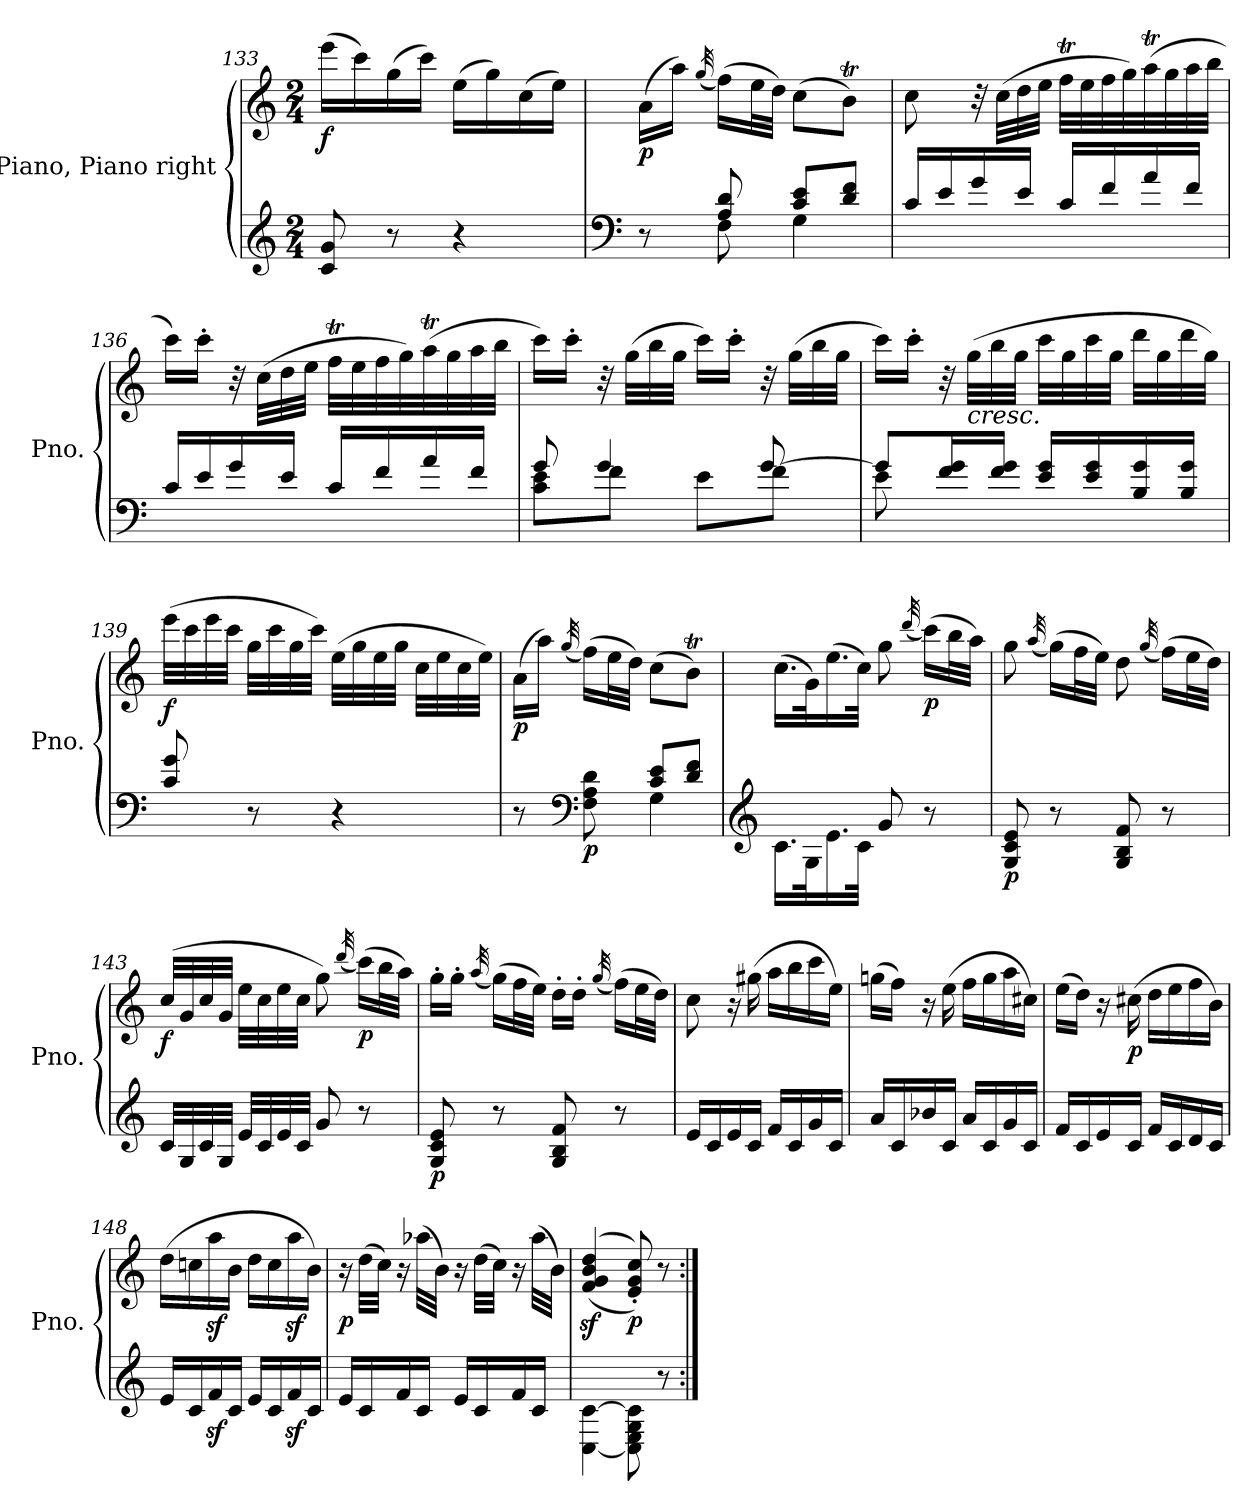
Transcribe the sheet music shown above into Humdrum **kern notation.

**kern	**kern	**dynam
*part1	*part1	*part1
*staff2	*staff1	*staff1/2
*I"Piano, Piano right	*	*
*I'Pno.	*	*
*clefG2	*clefG2	*
*k[]	*k[]	*
*M2/4	*M2/4	*
=133	=133	=133
!	!	!LO:DY:b
8c/ 8g/	(>16eee\LL	f
.	16ccc\)	.
8r	(>16gg\	.
.	16ccc\JJ)	.
4r	(>16ee\LL	.
.	16gg\)	.
.	(>16cc\	.
.	16ee\JJ)	.
=134	=134	=134
*clefF4	*	*
*^	*	*
!	!	!	!LO:DY:b
8r	8ryy	(>16a\LL	p
.	.	16aa\JJ)	.
.	.	(<32qgg/	.
8A/ 8d/	8F\	(>16ff\LL)	.
.	.	32ee\L	.
.	.	32dd\JJJ)	.
8c/ 8e/L	4G\	(>8cc\L	.
8d/ 8f/J	.	8bt\J)	.
*v	*v	*	*
=135	=135	=135
16c/LL	8cc\	.
16e/	.	.
16g/	32r	.
.	(>32cc\LLL	.
16e/JJ	32dd\	.
.	32ee\JJJ	.
16c/LL	32ffT\LLL	.
.	32ee\	.
16f/	32ff\	.
.	32gg\)	.
16a/	(>32aaT\	.
.	32gg\	.
16f/JJ	32aa\	.
.	32bb\JJJ	.
=136	=136	=136
16c/LL	16ccc\LL)	.
16e/	16ccc'\JJ	.
16g/	32r	.
.	(>32cc\LLL	.
16e/JJ	32dd\	.
.	32ee\JJJ	.
16c/LL	32ffT\LLL	.
.	32ee\	.
16f/	32ff\	.
.	32gg\)	.
16a/	(>32aaT\	.
.	32gg\	.
16f/JJ	32aa\	.
.	32bb\JJJ	.
=137	=137	=137
*^	*	*
8g/	8c\ 8e\L	16ccc\LL)	.
.	.	16ccc'\JJ	.
4g/	8f\J	32r	.
.	.	(>32gg\LLL	.
.	.	32bb\	.
.	.	32gg\JJJ	.
.	8e\L	16ccc\LL)	.
.	.	16ccc'\JJ	.
[8g/	8f\J	32r	.
.	.	(>32gg\LLL	.
.	.	32bb\	.
.	.	32gg\JJJ	.
=138	=138	=138	=138
8g/L]	8e\	16ccc\LL)	.
.	.	16ccc'\JJ	.
16f/ 16g/L	4.ryy	32r	.
!	!	!LO:TX:b:i:t=cresc.	!
.	.	(>32gg\LLL	.
16f/ 16g/JJ	.	32bb\	.
.	.	32gg\JJJ	.
16e/ 16g/LL	.	32ccc\LLL	.
.	.	32gg\	.
16e/ 16g/	.	32ccc\	.
.	.	32gg\JJJ	.
16B/ 16g/	.	32ddd\LLL	.
.	.	32gg\	.
16B/ 16g/JJ	.	32ddd\	.
.	.	32gg\JJJ)	.
*v	*v	*	*
=139	=139	=139
!	!	!LO:DY:b
8c/ 8g/	(>32eee\LLL	f
.	32ccc\	.
.	32eee\	.
.	32ccc\JJJ	.
8r	32gg\LLL	.
.	32ccc\	.
.	32gg\	.
.	32ccc\JJJ)	.
4r	(>32ee\LLL	.
.	32gg\	.
.	32ee\	.
.	32gg\JJJ	.
.	32cc\LLL	.
.	32ee\	.
.	32cc\	.
.	32ee\JJJ)	.
=140	=140	=140
*^	*	*
!	!	!	!LO:DY:b
4ryy	8r	(>16a\LL	p
.	.	16aa\JJ)	.
*clefF4	*	*	*
.	.	(<32qgg/	.
!	!	!	!LO:DY:b=2
.	8F\ 8A\ 8d\	(>16ff\LL)	p
.	.	32ee\L	.
.	.	32dd\JJJ)	.
8c/ 8e/L	4G\	(>8cc\L	.
8d/ 8f/J	.	8bt\J)	.
*v	*v	*	*
=141	=141	=141
*clefG2	*	*
16.c\LL	(>16.cc\LL	.
32G\K	32g\K)	.
16.e\	(>16.ee\	.
32c\JJk	32cc\JJk)	.
8g/	8gg\	.
.	(<32qddd/	.
!	!	!LO:DY:b
8r	(>16ccc\LL)	p
.	32bb\L	.
.	32aa\JJJ)	.
=142	=142	=142
!	!	!LO:DY:b=2
8G/ 8c/ 8e/	8gg\	p
.	(<32qaa/	.
8r	(>16gg\LL)	.
.	32ff\L	.
.	32ee\JJJ)	.
8G/ 8B/ 8f/	8dd\	.
.	(<32qgg/	.
8r	(>16ff\LL)	.
.	32ee\L	.
.	32dd\JJJ)	.
=143	=143	=143
!	!	!LO:DY:b
32c/LLL	(>32cc/LLL	f
32G/	32g/	.
32c/	32cc/	.
32G/JJJ	32g/JJJ	.
32e/LLL	32ee\LLL	.
32c/	32cc\	.
32e/	32ee\	.
32c/JJJ	32cc\JJJ	.
8g/	8gg\)	.
.	(<32qddd/	.
!	!	!LO:DY:b
8r	(>16ccc\LL)	p
.	32bb\L	.
.	32aa\JJJ)	.
=144	=144	=144
!	!	!LO:DY:b=2
8G/ 8c/ 8e/	16gg'\LL	p
.	16gg'\JJ	.
.	(<32qaa/	.
8r	(>16gg\LL)	.
.	32ff\L	.
.	32ee\JJJ)	.
8G/ 8B/ 8f/	16dd'\LL	.
.	16dd'\JJ	.
.	(<32qgg/	.
8r	(>16ff\LL)	.
.	32ee\L	.
.	32dd\JJJ)	.
=145	=145	=145
16e/LL	8cc\	.
16c/	.	.
16e/	16r	.
16c/JJ	(>16gg#X\	.
16f/LL	16aa\LL	.
16c/	16bb\	.
16g/	16ccc\	.
16c/JJ	16ee\JJ)	.
=146	=146	=146
16a/LL	(>16ggn\LL	.
16c/	16ff\JJ)	.
16b-X/	16r	.
16c/JJ	(>16ee\	.
16a/LL	16ff\LL	.
16c/	16gg\	.
16g/	16aa\	.
16c/JJ	16cc#X\JJ)	.
=147	=147	=147
16f/LL	(>16ee\LL	.
16c/	16dd\JJ)	.
16e/	16r	.
!	!	!LO:DY:b
16c/JJ	(>16cc#X\	p
16f/LL	16dd\LL	.
16c/	16ee\	.
16d/	16ff\	.
16c/JJ	16b\JJ)	.
=148	=148	=148
16e/LL	(>16dd\LL	.
16c/	16ccn\	.
16fz</	16aaz<\	.
16c/JJ	16b\JJ	.
16e/LL	16dd\LL	.
16c/	16cc\	.
16fz</	16aaz<\	.
16c/JJ	16b\JJ)	.
=149	=149	=149
!	!	!LO:DY:b
16e/LL	16r	p
16c/	(>32dd\LLL	.
.	32cc\JJJ)	.
16f/	16r	.
16c/JJ	(>32aa-X\LLL	.
.	32b\JJJ)	.
16e/LL	16r	.
16c/	(>32dd\LLL	.
.	32cc\JJJ)	.
16f/	16r	.
16c/JJ	(>32aa-\LLL	.
.	32b\JJJ)	.
=150	=150	=150
[4C\ [4c\	(<(>4f/z< 4g/z< 4b/z< 4dd/z<	.
!	!	!LO:DY:b
8C\] 8E\ 8G\ 8c\]	8e/' 8g/' 8cc/'))	p
8r	8r	.
=:|!	=:|!	=:|!
*-	*-	*-
